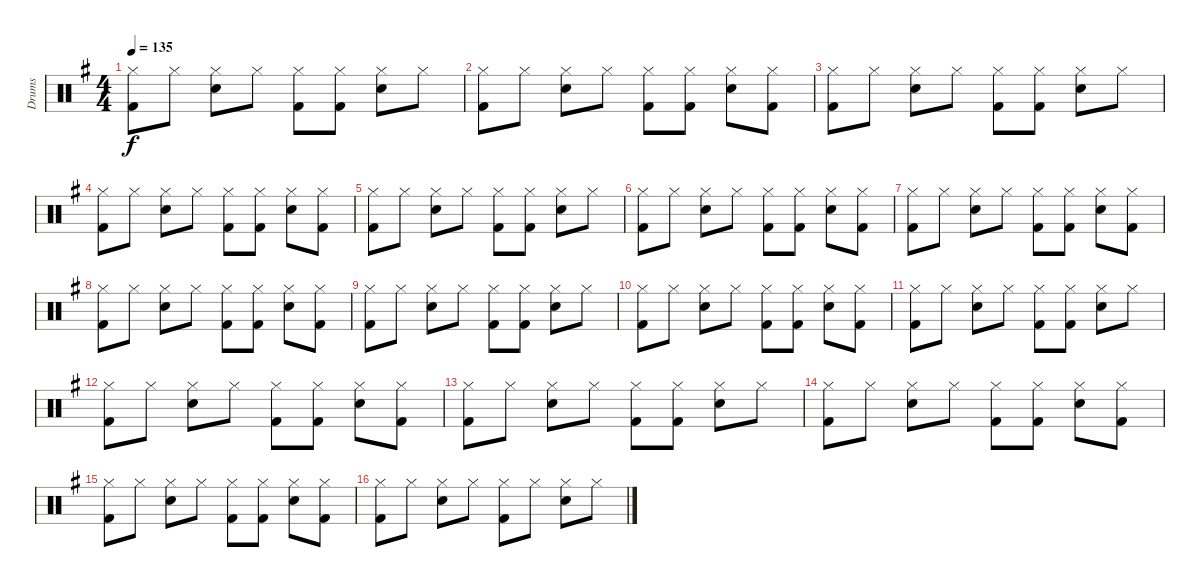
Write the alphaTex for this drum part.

\track ("Drums" "Drums") {instrument percussion}
\staff {score}
\articulation defaults
\ts (4 4)
\tempo 135
\clef neutral
\ks g
("Hi-Hat (closed)" "Kick (hit) 2").8{dy f} "Hi-Hat (closed)".8 ("Hi-Hat (closed)" "Snare (hit) 2").8 "Hi-Hat (closed)".8 ("Hi-Hat (closed)" "Kick (hit) 2").8 ("Hi-Hat (closed)" "Kick (hit) 2").8 ("Hi-Hat (closed)" "Snare (hit) 2").8 "Hi-Hat (closed)".8 |
("Hi-Hat (closed)" "Kick (hit) 2").8 "Hi-Hat (closed)".8 ("Hi-Hat (closed)" "Snare (hit) 2").8 "Hi-Hat (closed)".8 ("Hi-Hat (closed)" "Kick (hit) 2").8 ("Hi-Hat (closed)" "Kick (hit) 2").8 ("Hi-Hat (closed)" "Snare (hit) 2").8 ("Hi-Hat (closed)" "Kick (hit) 2").8 |
("Hi-Hat (closed)" "Kick (hit) 2").8 "Hi-Hat (closed)".8 ("Hi-Hat (closed)" "Snare (hit) 2").8 "Hi-Hat (closed)".8 ("Hi-Hat (closed)" "Kick (hit) 2").8 ("Hi-Hat (closed)" "Kick (hit) 2").8 ("Hi-Hat (closed)" "Snare (hit) 2").8 "Hi-Hat (closed)".8 |
("Hi-Hat (closed)" "Kick (hit) 2").8 "Hi-Hat (closed)".8 ("Hi-Hat (closed)" "Snare (hit) 2").8 "Hi-Hat (closed)".8 ("Hi-Hat (closed)" "Kick (hit) 2").8 ("Hi-Hat (closed)" "Kick (hit) 2").8 ("Hi-Hat (closed)" "Snare (hit) 2").8 ("Hi-Hat (closed)" "Kick (hit) 2").8 |
("Hi-Hat (closed)" "Kick (hit) 2").8 "Hi-Hat (closed)".8 ("Hi-Hat (closed)" "Snare (hit) 2").8 "Hi-Hat (closed)".8 ("Hi-Hat (closed)" "Kick (hit) 2").8 ("Hi-Hat (closed)" "Kick (hit) 2").8 ("Hi-Hat (closed)" "Snare (hit) 2").8 "Hi-Hat (closed)".8 |
("Hi-Hat (closed)" "Kick (hit) 2").8 "Hi-Hat (closed)".8 ("Hi-Hat (closed)" "Snare (hit) 2").8 "Hi-Hat (closed)".8 ("Hi-Hat (closed)" "Kick (hit) 2").8 ("Hi-Hat (closed)" "Kick (hit) 2").8 ("Hi-Hat (closed)" "Snare (hit) 2").8 ("Hi-Hat (closed)" "Kick (hit) 2").8 |
("Hi-Hat (closed)" "Kick (hit) 2").8 "Hi-Hat (closed)".8 ("Hi-Hat (closed)" "Snare (hit) 2").8 "Hi-Hat (closed)".8 ("Hi-Hat (closed)" "Kick (hit) 2").8 ("Hi-Hat (closed)" "Kick (hit) 2").8 ("Hi-Hat (closed)" "Snare (hit) 2").8 ("Hi-Hat (closed)" "Kick (hit) 2").8 |
("Hi-Hat (closed)" "Kick (hit) 2").8 "Hi-Hat (closed)".8 ("Hi-Hat (closed)" "Snare (hit) 2").8 "Hi-Hat (closed)".8 ("Hi-Hat (closed)" "Kick (hit) 2").8 ("Hi-Hat (closed)" "Kick (hit) 2").8 ("Hi-Hat (closed)" "Snare (hit) 2").8 ("Hi-Hat (closed)" "Kick (hit) 2").8 |
("Hi-Hat (closed)" "Kick (hit) 2").8 "Hi-Hat (closed)".8 ("Hi-Hat (closed)" "Snare (hit) 2").8 "Hi-Hat (closed)".8 ("Hi-Hat (closed)" "Kick (hit) 2").8 ("Hi-Hat (closed)" "Kick (hit) 2").8 ("Hi-Hat (closed)" "Snare (hit) 2").8 "Hi-Hat (closed)".8 |
("Hi-Hat (closed)" "Kick (hit) 2").8 "Hi-Hat (closed)".8 ("Hi-Hat (closed)" "Snare (hit) 2").8 "Hi-Hat (closed)".8 ("Hi-Hat (closed)" "Kick (hit) 2").8 ("Hi-Hat (closed)" "Kick (hit) 2").8 ("Hi-Hat (closed)" "Snare (hit) 2").8 ("Hi-Hat (closed)" "Kick (hit) 2").8 |
("Hi-Hat (closed)" "Kick (hit) 2").8 "Hi-Hat (closed)".8 ("Hi-Hat (closed)" "Snare (hit) 2").8 "Hi-Hat (closed)".8 ("Hi-Hat (closed)" "Kick (hit) 2").8 ("Hi-Hat (closed)" "Kick (hit) 2").8 ("Hi-Hat (closed)" "Snare (hit) 2").8 "Hi-Hat (closed)".8 |
("Hi-Hat (closed)" "Kick (hit) 2").8 "Hi-Hat (closed)".8 ("Hi-Hat (closed)" "Snare (hit) 2").8 "Hi-Hat (closed)".8 ("Hi-Hat (closed)" "Kick (hit) 2").8 ("Hi-Hat (closed)" "Kick (hit) 2").8 ("Hi-Hat (closed)" "Snare (hit) 2").8 ("Hi-Hat (closed)" "Kick (hit) 2").8 |
("Hi-Hat (closed)" "Kick (hit) 2").8 "Hi-Hat (closed)".8 ("Hi-Hat (closed)" "Snare (hit) 2").8 "Hi-Hat (closed)".8 ("Hi-Hat (closed)" "Kick (hit) 2").8 ("Hi-Hat (closed)" "Kick (hit) 2").8 ("Hi-Hat (closed)" "Snare (hit) 2").8 "Hi-Hat (closed)".8 |
("Hi-Hat (closed)" "Kick (hit) 2").8 "Hi-Hat (closed)".8 ("Hi-Hat (closed)" "Snare (hit) 2").8 "Hi-Hat (closed)".8 ("Hi-Hat (closed)" "Kick (hit) 2").8 ("Hi-Hat (closed)" "Kick (hit) 2").8 ("Hi-Hat (closed)" "Snare (hit) 2").8 ("Hi-Hat (closed)" "Kick (hit) 2").8 |
("Hi-Hat (closed)" "Kick (hit) 2").8 "Hi-Hat (closed)".8 ("Hi-Hat (closed)" "Snare (hit) 2").8 "Hi-Hat (closed)".8 ("Hi-Hat (closed)" "Kick (hit) 2").8 ("Hi-Hat (closed)" "Kick (hit) 2").8 ("Hi-Hat (closed)" "Snare (hit) 2").8 ("Hi-Hat (closed)" "Kick (hit) 2").8 |
("Hi-Hat (closed)" "Kick (hit) 2").8 "Hi-Hat (closed)".8 ("Hi-Hat (closed)" "Snare (hit) 2").8 "Hi-Hat (closed)".8 ("Hi-Hat (closed)" "Kick (hit) 2").8 "Hi-Hat (closed)".8 ("Hi-Hat (closed)" "Snare (hit) 2").8 "Hi-Hat (closed)".8
